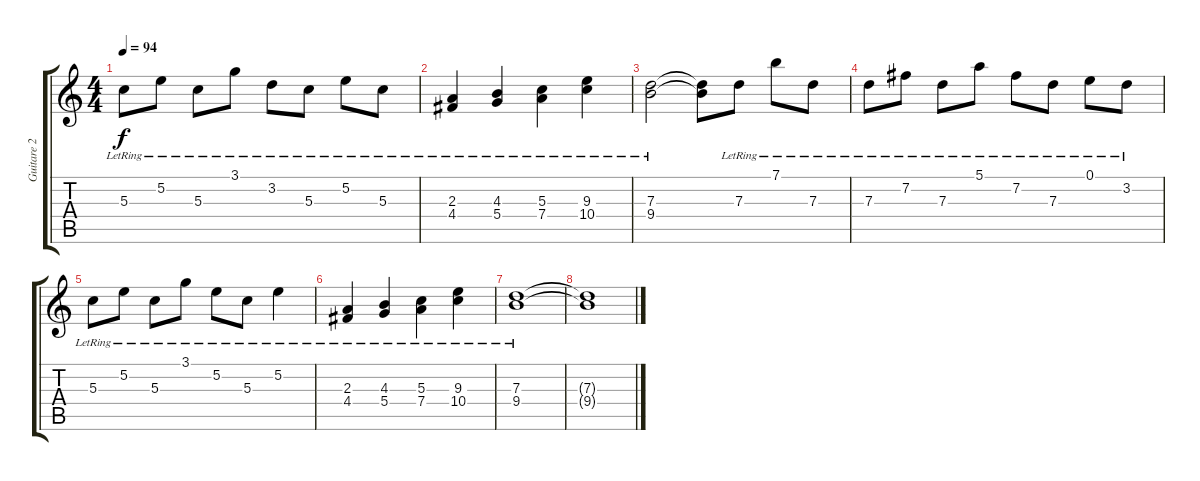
\track ("Guitare 2" "Guitare 2") {instrument acousticguitarnylon}
\staff {score tabs}
\tuning (E4 B3 G3 D3 A2 E2) {hide}
\ts (4 4)
\tempo 94
\clef g2
\ks c
5.3{lr}.8{dy f} 5.2{lr}.8 5.3{lr}.8 3.1{lr}.8 3.2{lr}.8 5.3{lr}.8 5.2{lr}.8 5.3{lr}.8 |
(2.3{lr} 4.4{lr}).4 (4.3{lr} 5.4{lr}).4 (5.3{lr} 7.4{lr}).4 (9.3{lr} 10.4{lr}).4 |
(7.3{lr} 9.4{lr}).2 (7.3{t} 9.4{t}).8 7.3{lr}.8 7.1{lr}.8 7.3{lr}.8 |
7.3{lr}.8 7.2{lr}.8 7.3{lr}.8 5.1{lr}.8 7.2{lr}.8 7.3{lr}.8 0.1{lr}.8 3.2{lr}.8 |
5.3{lr}.8 5.2{lr}.8 5.3{lr}.8 3.1{lr}.8 5.2{lr}.8 5.3{lr}.8 5.2{lr}.4 |
(2.3{lr} 4.4{lr}).4 (4.3{lr} 5.4{lr}).4 (5.3{lr} 7.4{lr}).4 (9.3{lr} 10.4{lr}).4 |
(7.3{lr} 9.4{lr}).1 |
(7.3{t} 9.4{t}).1
